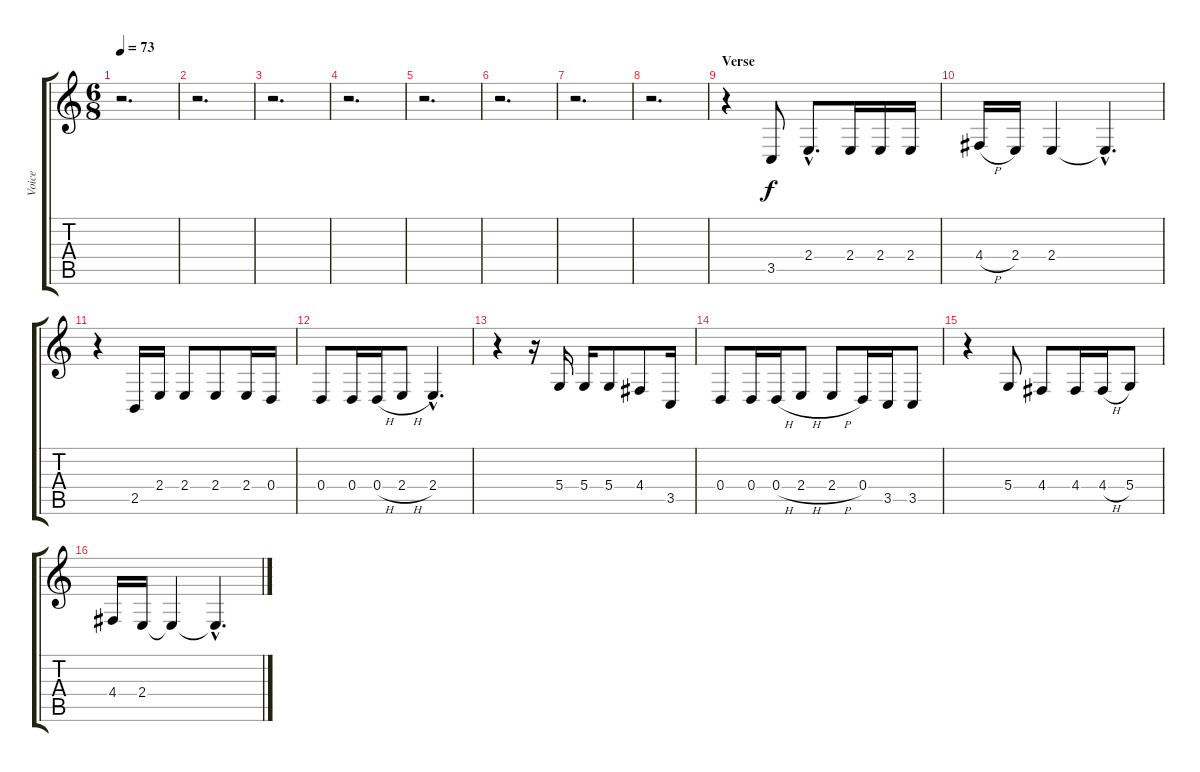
\track ("Voice" "Voice") {instrument altosax}
\staff {score tabs}
\tuning (E4 B3 G3 D3 A2 E2) {hide}
\ts (6 8)
\tempo 73
\clef g2
\ks c
r.2{d dy f} |
r.2{d} |
r.2{d} |
r.2{d} |
r.2{d} |
r.2{d} |
r.2{d} |
r.2{d} |
\section ("" "Verse")
r.4 3.5.8 2.4{hac}.8{d} 2.4.16 2.4.16 2.4.16 |
4.4{h}.16 2.4.16 2.4.4 2.4{hac t}.4{d} |
r.4 2.5.16 2.4.16 2.4.8 2.4.8 2.4.16 0.4.16 |
0.4.8 0.4.16 0.4{h}.16 2.4{h}.8 2.4{hac}.4{d} |
r.4 r.16 5.4.16 5.4.16 5.4.8 4.4.8 3.5.16 |
0.4.8 0.4.16 0.4{h}.16 2.4{h}.8 2.4{h}.8 0.4.16 3.5.16 3.5.8 |
r.4 5.4.8 4.4.8 4.4.16 4.4{h}.16 5.4.8 |
4.4.16 2.4.16 2.4{t}.4 2.4{hac t}.4{d}
